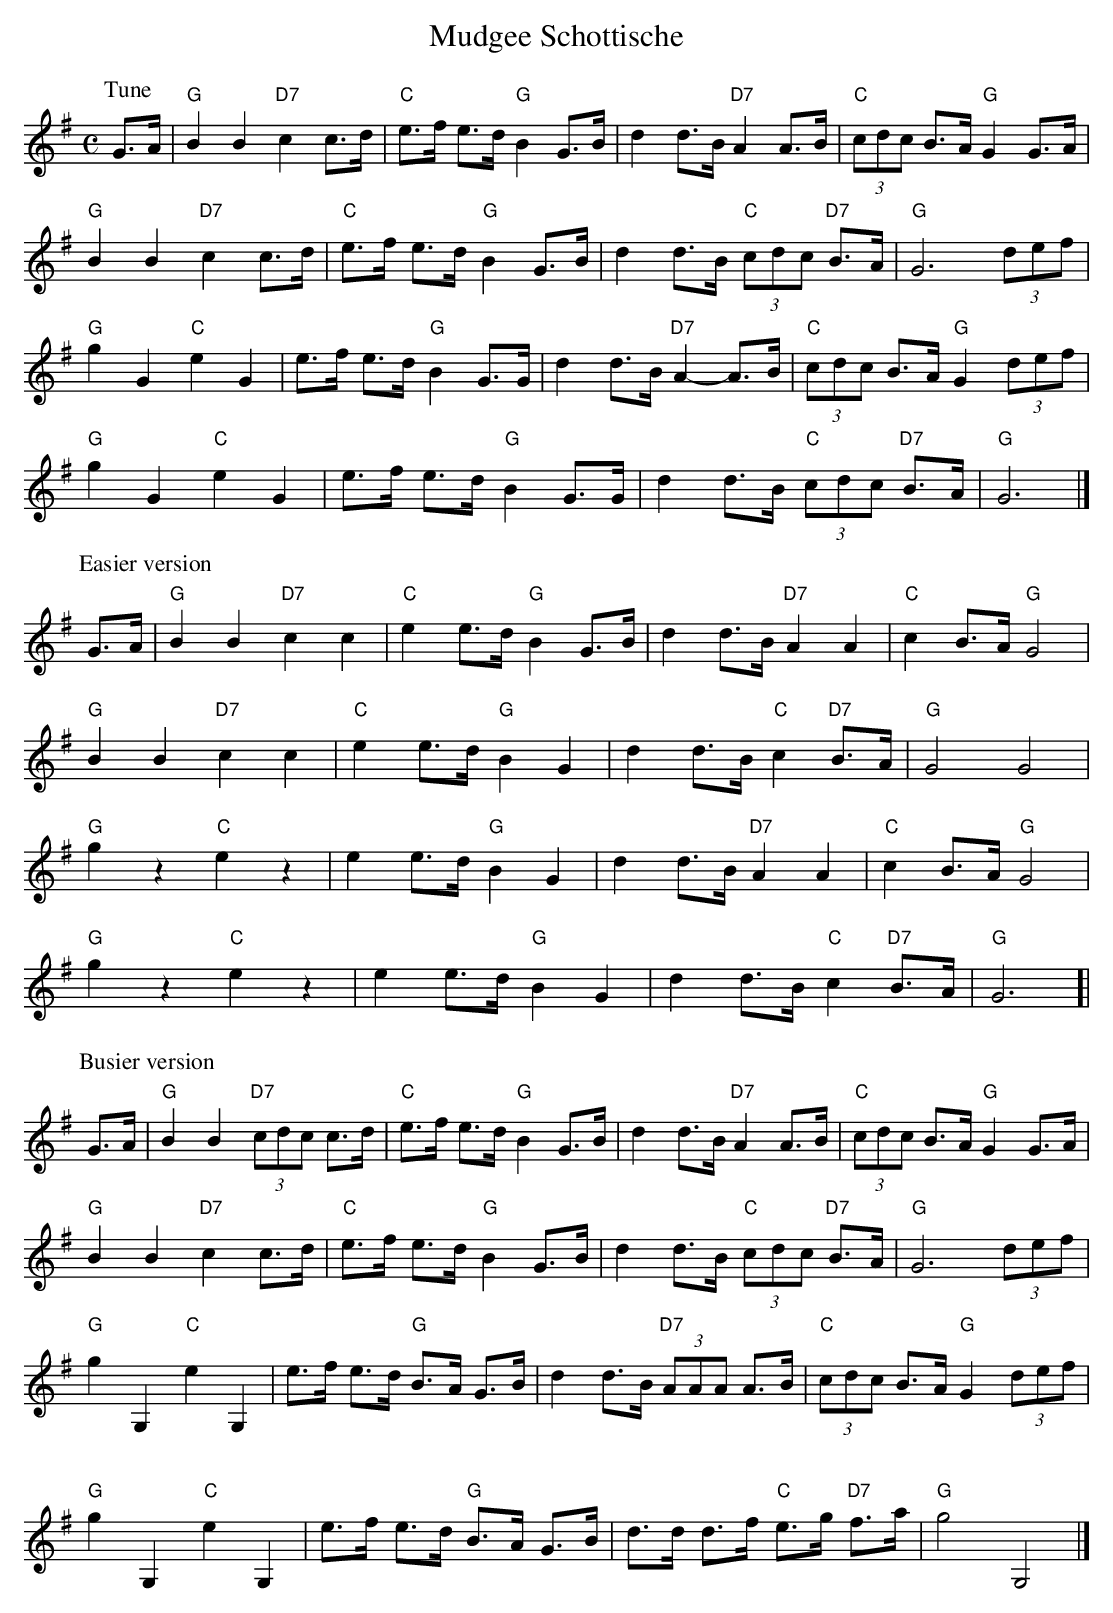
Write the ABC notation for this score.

X:1
T:Mudgee Schottische
M:C
L:1/8
K:G
P:Tune
G>A|"G"B2B2"D7"c2 c>d|"C"e>f e>d "G"B2 G>B|d2 d>B "D7"A2 A>B|"C"(3cdc B>A"G"G2 G>A|
"G"B2B2"D7"c2 c>d|"C"e>f e>d"G"B2 G>B|d2 d>B "C"(3cdc "D7"B>A|"G"G6 (3def|
"G"g2G2"C"e2G2|e>f e>d"G"B2 G>G|d2 d>B"D7"A2-A>B|"C"(3cdc B>A"G"G2 (3def|
"G"g2G2"C"e2G2|e>f e>d"G"B2 G>G|d2 d>B "C"(3cdc "D7"B>A|"G"G6|]
P:Easier version
G>A|"G"B2B2"D7"c2 c2|"C"e2 e>d "G"B2 G>B|d2 d>B "D7"A2 A2|"C"c2 B>A"G"G4|
"G"B2B2"D7"c2 c2|"C"e2e>d"G"B2 G2|d2 d>B "C"c2 "D7"B>A|"G"G4 G4|
"G"g2z2"C"e2z2|e2e>d"G"B2 G2|d2 d>B "D7"A2 A2|"C"c2 B>A"G"G4|
"G"g2z2"C"e2z2|e2e>d"G"B2 G2|d2 d>B "C"c2 "D7"B>A|"G"G6]|
P:Busier version
G>A|"G"B2B2"D7"(3cdc c>d|"C"e>f e>d "G"B2 G>B|d2 d>B "D7"A2 A>B|"C"(3cdc B>A"G"G2 G>A|
"G"B2B2"D7"c2 c>d|"C"e>f e>d"G"B2 G>B|d2 d>B "C"(3cdc "D7"B>A|"G"G6 (3def|
"G"g2G,2"C"e2G,2|e>f e>d "G"B>A G>B|d2 d>B "D7"(3AAA A>B|"C"(3cdc B>A"G"G2 (3def|
"G"g2G,2"C"e2G,2|e>f e>d "G"B>A G>B|d>d d>f "C"e>g "D7"f>a|"G"g4G,4|]
